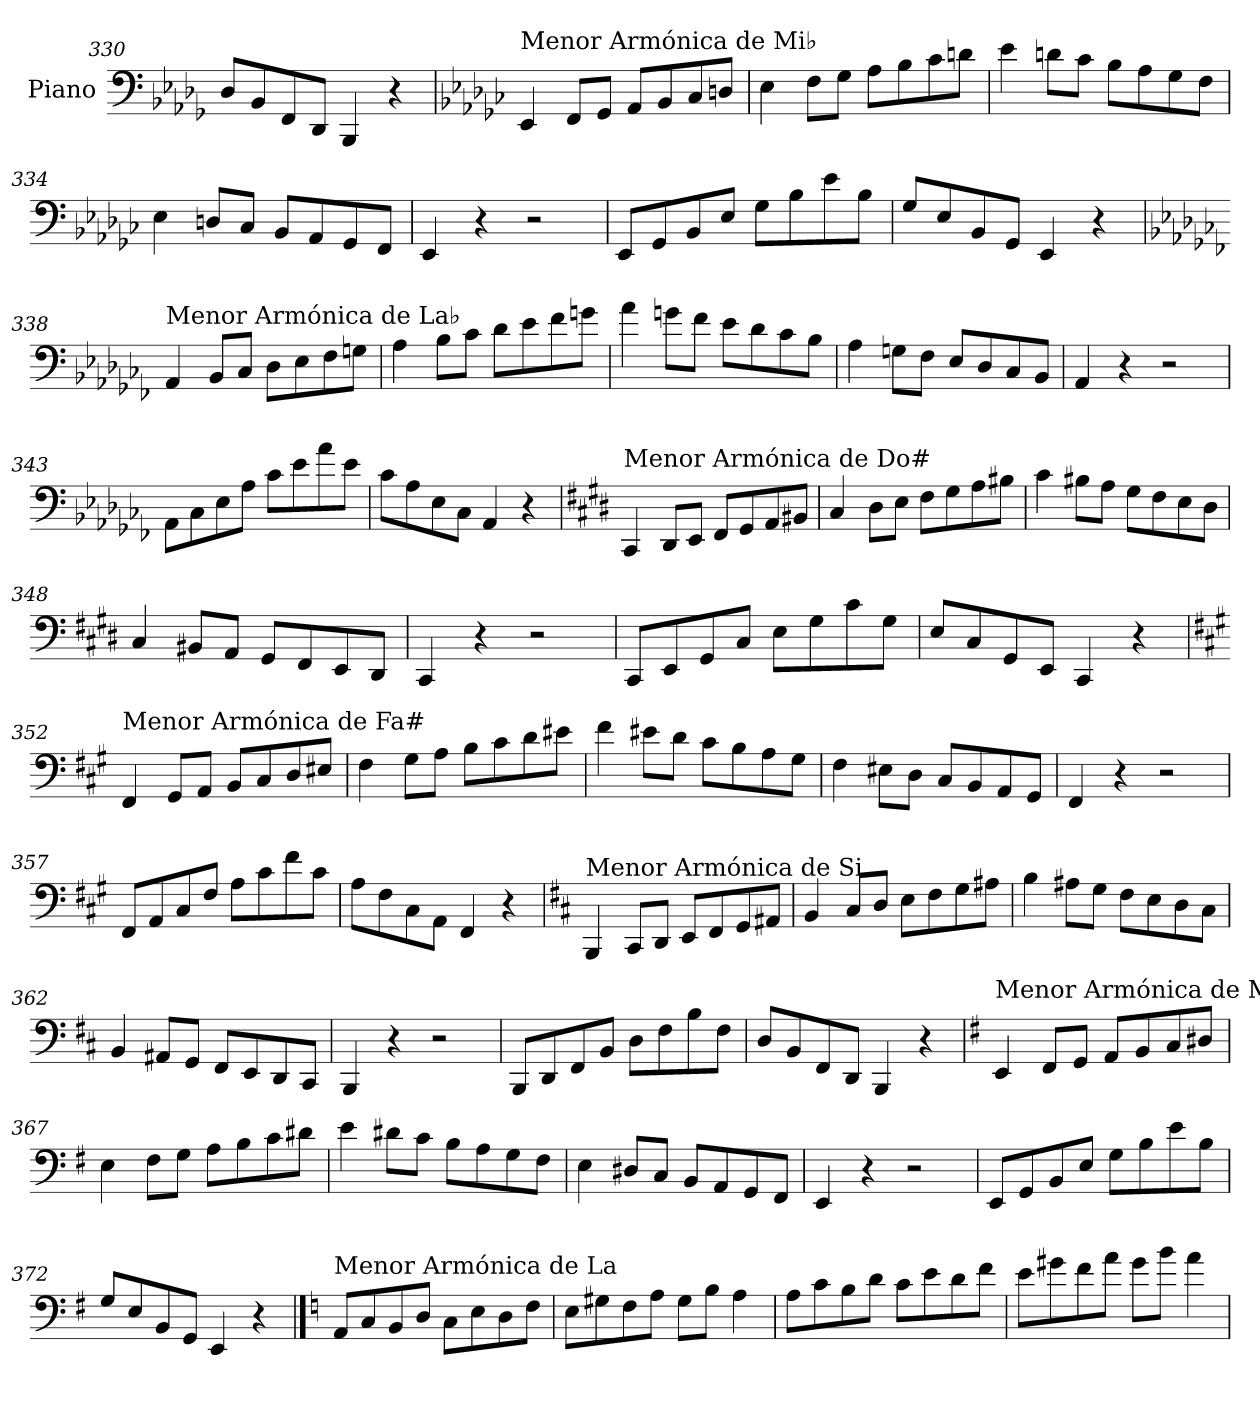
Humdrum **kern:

**kern
*part1
*staff1
*I"Piano
*I'Pno.
*clefF4
*k[b-e-a-d-g-]
=330
8D-/L
8BB-/
8FF/
8DD-/J
4BBB-/
4r
!!LO:LB:g=z
=331
*k[b-e-a-d-g-c-]
!LO:TX:a:t=Menor Armónica de Mi♭
4EE-/
8FF/L
8GG-/J
8AA-/L
8BB-/
8C-/
8Dn/J
=332
4E-\
8F\L
8G-\J
8A-\L
8B-\
8c-\
8dn\J
=333
4e-\
8dn\L
8c-\J
8B-\L
8A-\
8G-\
8F\J
=334
4E-\
8Dn/L
8C-/J
8BB-/L
8AA-/
8GG-/
8FF/J
=335
4EE-/
4r
2r
=336
8EE-/L
8GG-/
8BB-/
8E-/J
8G-\L
8B-\
8e-\
8B-\J
=337
8G-/L
8E-/
8BB-/
8GG-/J
4EE-/
4r
!!LO:LB:g=z
=338
*k[b-e-a-d-g-c-f-]
!LO:TX:a:t=Menor Armónica de La♭
4AA-/
8BB-/L
8C-/J
8D-\L
8E-\
8F-\
8Gn\J
=339
4A-\
8B-\L
8c-\J
8d-\L
8e-\
8f-\
8gn\J
=340
4a-\
8gn\L
8f-\J
8e-\L
8d-\
8c-\
8B-\J
=341
4A-\
8Gn\L
8F-\J
8E-/L
8D-/
8C-/
8BB-/J
=342
4AA-/
4r
2r
=343
8AA-\L
8C-\
8E-\
8A-\J
8c-\L
8e-\
8a-\
8e-\J
=344
8c-\L
8A-\
8E-\
8C-\J
4AA-/
4r
!!LO:LB:g=z
=345
*k[f#c#g#d#]
!LO:TX:a:t=Menor Armónica de Do#
4CC#/
8DD#/L
8EE/J
8FF#/L
8GG#/
8AA/
8BB#X/J
=346
4C#/
8D#\L
8E\J
8F#\L
8G#\
8A\
8B#X\J
=347
4c#\
8B#X\L
8A\J
8G#\L
8F#\
8E\
8D#\J
=348
4C#/
8BB#X/L
8AA/J
8GG#/L
8FF#/
8EE/
8DD#/J
=349
4CC#/
4r
2r
=350
8CC#/L
8EE/
8GG#/
8C#/J
8E\L
8G#\
8c#\
8G#\J
=351
8E/L
8C#/
8GG#/
8EE/J
4CC#/
4r
!!LO:LB:g=z
=352
*k[f#c#g#]
!LO:TX:a:t=Menor Armónica de Fa#
4FF#/
8GG#/L
8AA/J
8BB/L
8C#/
8D/
8E#X/J
=353
4F#\
8G#\L
8A\J
8B\L
8c#\
8d\
8e#X\J
=354
4f#\
8e#X\L
8d\J
8c#\L
8B\
8A\
8G#\J
=355
4F#\
8E#X\L
8D\J
8C#/L
8BB/
8AA/
8GG#/J
=356
4FF#/
4r
2r
=357
8FF#/L
8AA/
8C#/
8F#/J
8A\L
8c#\
8f#\
8c#\J
=358
8A\L
8F#\
8C#\
8AA\J
4FF#/
4r
!!LO:LB:g=z
=359
*k[f#c#]
!LO:TX:a:t=Menor Armónica de Si
4BBB/
8CC#/L
8DD/J
8EE/L
8FF#/
8GG/
8AA#X/J
=360
4BB/
8C#/L
8D/J
8E\L
8F#\
8G\
8A#X\J
=361
4B\
8A#X\L
8G\J
8F#\L
8E\
8D\
8C#\J
=362
4BB/
8AA#X/L
8GG/J
8FF#/L
8EE/
8DD/
8CC#/J
=363
4BBB/
4r
2r
=364
8BBB/L
8DD/
8FF#/
8BB/J
8D\L
8F#\
8B\
8F#\J
=365
8D/L
8BB/
8FF#/
8DD/J
4BBB/
4r
!!LO:LB:g=z
=366
*k[f#]
!LO:TX:a:t=Menor Armónica de Mi
4EE/
8FF#/L
8GG/J
8AA/L
8BB/
8C/
8D#X/J
=367
4E\
8F#\L
8G\J
8A\L
8B\
8c\
8d#X\J
=368
4e\
8d#X\L
8c\J
8B\L
8A\
8G\
8F#\J
=369
4E\
8D#X/L
8C/J
8BB/L
8AA/
8GG/
8FF#/J
=370
4EE/
4r
2r
=371
8EE/L
8GG/
8BB/
8E/J
8G\L
8B\
8e\
8B\J
=372
8G/L
8E/
8BB/
8GG/J
4EE/
4r
!!LO:PB:g=z
==373
*k[]
!LO:TX:a:t=Menor Armónica de La
8AA/L
8C/
8BB/
8D/J
8C\L
8E\
8D\
8F\J
=374
8E\L
8G#X\
8F\
8A\J
8G#\L
8B\J
4A\
=375
8A\L
8c\
8B\
8d\J
8c\L
8e\
8d\
8f\J
=376
8e\L
8g#X\
8f\
8a\J
8g#\L
8b\J
4a\
=
*-
